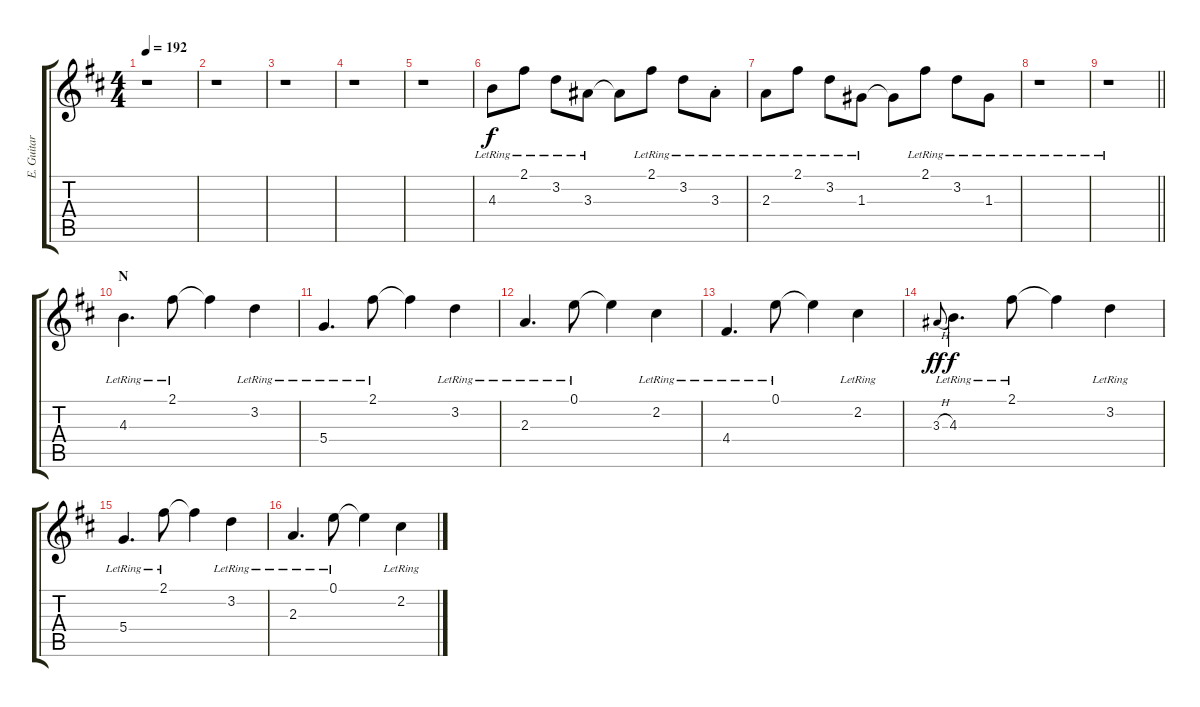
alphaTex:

\track ("E. Guitar II" "E. Guitar ") {instrument electricguitarclean}
\staff {score tabs}
\tuning (E4 B3 G3 D3 A2 E2) {hide}
\ts (4 4)
\tempo 192
\clef g2
\ks d
r.1{dy f} |
r.1 |
r.1 |
r.1 |
r.1 |
4.3{lr}.8 2.1{lr}.8 3.2{lr}.8 3.3{lr}.8 3.3{t}.8 2.1{lr}.8 3.2{lr}.8 3.3{st lr}.8 |
2.3{lr}.8 2.1{lr}.8 3.2{lr}.8 1.3{lr}.8 1.3{t}.8 2.1{lr}.8 3.2{lr}.8 1.3{lr}.8 |
r.1 |
\barLineRight lightlight
r.1 |
\section ("" "N")
4.3{lr}.4{d} 2.1{lr}.8 2.1{t}.4 3.2{lr}.4 |
5.4{lr}.4{d} 2.1{lr}.8 2.1{t}.4 3.2{lr}.4 |
2.3{lr}.4{d} 0.1{lr}.8 0.1{t}.4 2.2{lr}.4 |
4.4{lr}.4{d} 0.1{lr}.8 0.1{t}.4 2.2{lr}.4 |
3.3{h}.8{gr onbeat dy ff} 4.3{lr}.4{d dy f} 2.1{lr}.8 2.1{t}.4 3.2{lr}.4 |
5.4{lr}.4{d} 2.1{lr}.8 2.1{t}.4 3.2{lr}.4 |
2.3{lr}.4{d} 0.1{lr}.8 0.1{t}.4 2.2{lr}.4
